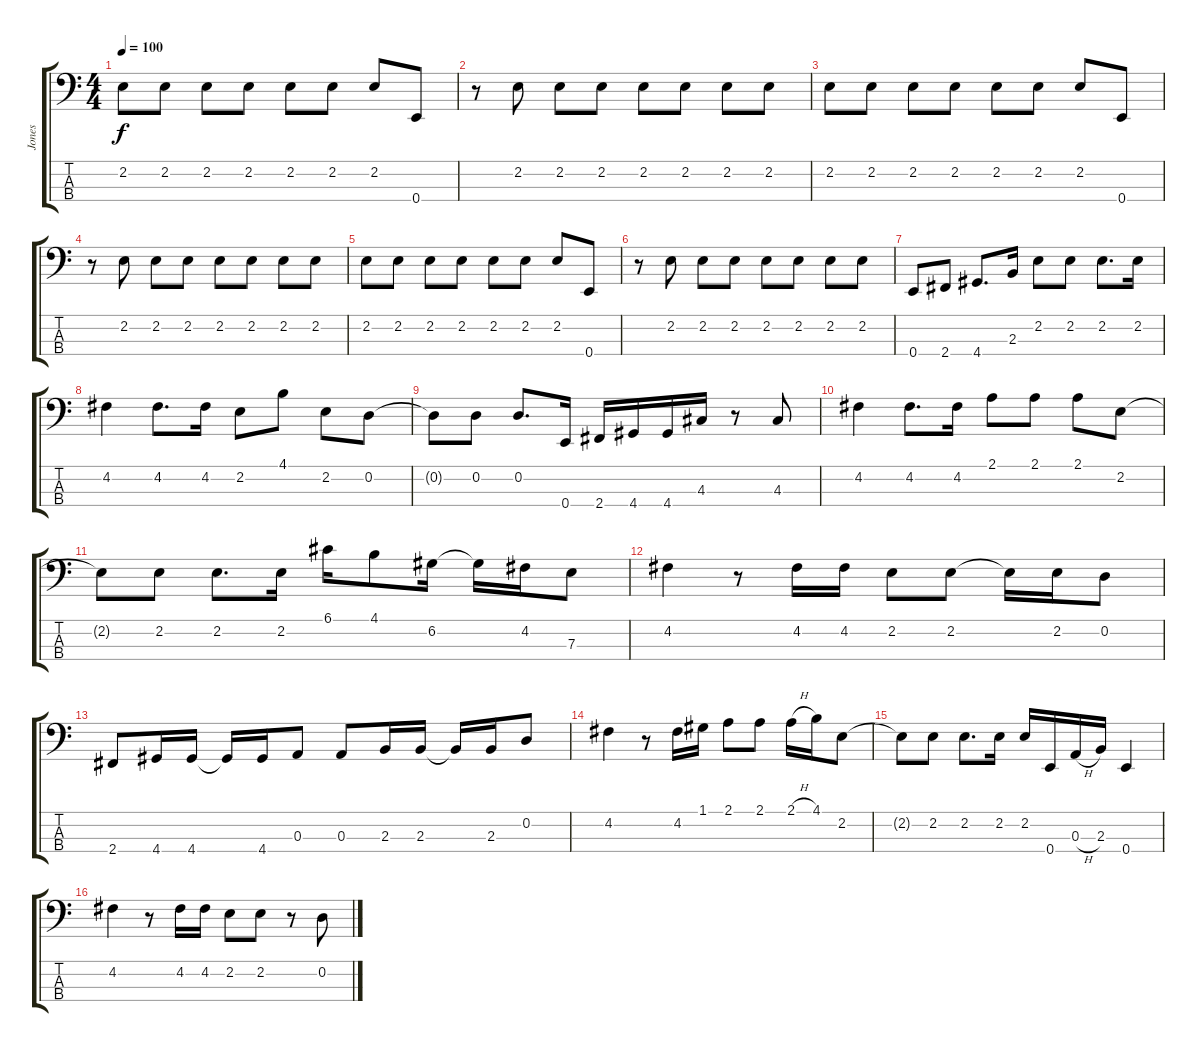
\track ("Jones" "Jones") {instrument electricbassfinger}
\staff {score tabs}
\tuning (G2 D2 A1 E1) {hide}
\ts (4 4)
\tempo 100
\clef f4
\ks c
2.2.8{dy f} 2.2.8 2.2.8 2.2.8 2.2.8 2.2.8 2.2.8 0.4.8 |
r.8 2.2.8 2.2.8 2.2.8 2.2.8 2.2.8 2.2.8 2.2.8 |
2.2.8 2.2.8 2.2.8 2.2.8 2.2.8 2.2.8 2.2.8 0.4.8 |
r.8 2.2.8 2.2.8 2.2.8 2.2.8 2.2.8 2.2.8 2.2.8 |
2.2.8 2.2.8 2.2.8 2.2.8 2.2.8 2.2.8 2.2.8 0.4.8 |
r.8 2.2.8 2.2.8 2.2.8 2.2.8 2.2.8 2.2.8 2.2.8 |
0.4.8 2.4.8 4.4.8{d} 2.3.16 2.2.8 2.2.8 2.2.8{d} 2.2.16 |
4.2.4 4.2.8{d} 4.2.16 2.2.8 4.1.8 2.2.8 0.2.8 |
0.2{t}.8 0.2.8 0.2.8{d} 0.4.16 2.4.16 4.4.16 4.4.16 4.3.16 r.8 4.3.8 |
4.2.4 4.2.8{d} 4.2.16 2.1.8 2.1.8 2.1.8 2.2.8 |
2.2{t}.8 2.2.8 2.2.8{d} 2.2.16 6.1.16 4.1.8 6.2.16 6.2{t}.16 4.2.16 7.3.8 |
4.2.4 r.8 4.2.16 4.2.16 2.2.8 2.2.8 2.2{t}.16 2.2.16 0.2.8 |
2.4.8 4.4.16 4.4.16 4.4{t}.16 4.4.16 0.3.8 0.3.8 2.3.16 2.3.16 2.3{t}.16 2.3.16 0.2.8 |
4.2.4 r.8 4.2.16 1.1.16 2.1.8 2.1.8 2.1{h}.16 4.1.16 2.2.8 |
2.2{t}.8 2.2.8 2.2.8{d} 2.2.16 2.2.16 0.4.16 0.3{h}.16 2.3.16 0.4.4 |
4.2.4 r.8 4.2.16 4.2.16 2.2.8 2.2.8 r.8 0.2.8
